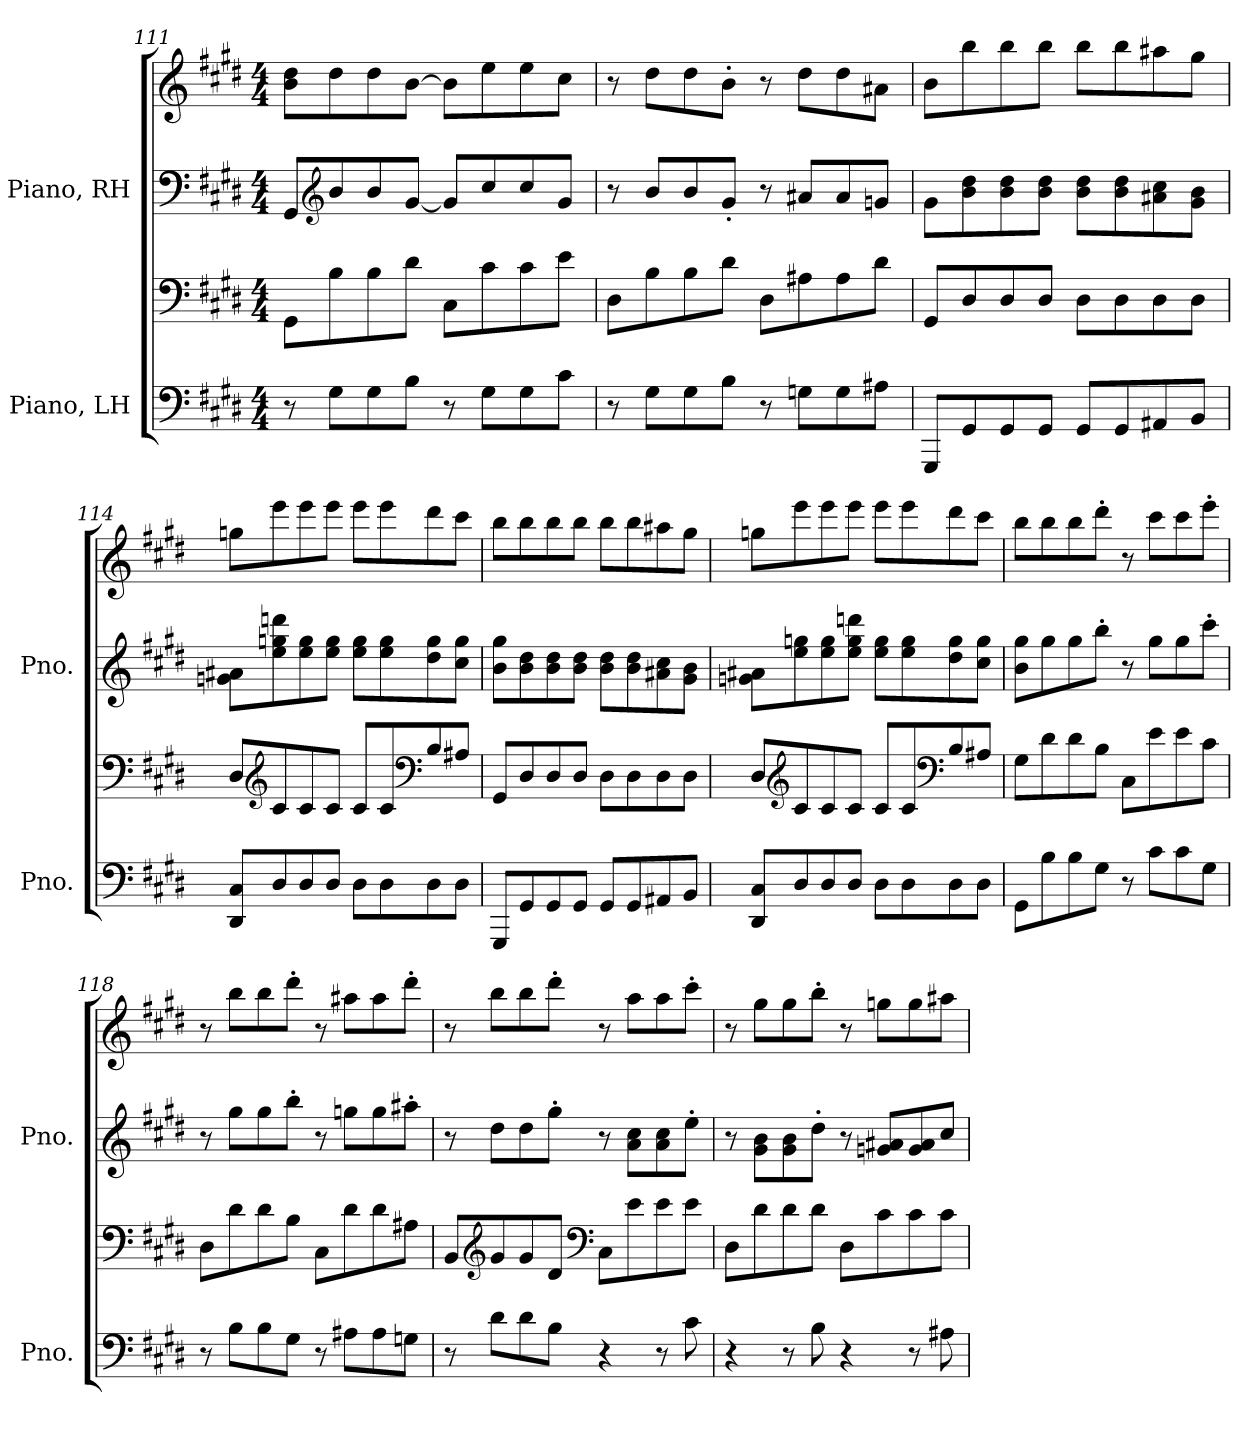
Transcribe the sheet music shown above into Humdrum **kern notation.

**kern	**kern	**kern	**kern
*part2	*part2	*part1	*part1
*staff4	*staff3	*staff2	*staff1
*I"Piano, LH	*	*I"Piano, RH	*
*I'Pno.	*	*I'Pno.	*
*clefF4	*clefF4	*clefF4	*clefG2
*k[f#c#g#d#]	*k[f#c#g#d#]	*k[f#c#g#d#]	*k[f#c#g#d#]
*M4/4	*M4/4	*M4/4	*M4/4
=111	=111	=111	=111
8r	8GG#\L	8GG#/L	8b\ 8dd#\L
*	*	*clefG2	*
8G#\L	8B\	8b/	8dd#\
8G#\	8B\	8b/	8dd#\
8B\J	8d#\J	[8g#/J	[8b\J
8r	8C#\L	8g#/L]	8b\L]
8G#\L	8c#\	8cc#/	8ee\
8G#\	8c#\	8cc#/	8ee\
8c#\J	8e\J	8g#/J	8cc#\J
=112	=112	=112	=112
8r	8D#\L	8r	8r
8G#\L	8B\	8b/L	8dd#\L
8G#\	8B\	8b/	8dd#\
8B\J	8d#\J	8g#'/J	8b'\J
8r	8D#\L	8r	8r
8Gn\L	8A#X\	8a#X/L	8dd#\L
8G\	8A#\	8a#/	8dd#\
8A#X\J	8d#\J	8gn/J	8a#X\J
!!LO:LB:g=z
=113	=113	=113	=113
8GGG#/L	8GG#/L	8g#\L	8b\L
8GG#/	8D#/	8b\ 8dd#\	8bb\
8GG#/	8D#/	8b\ 8dd#\	8bb\
8GG#/J	8D#/J	8b\ 8dd#\J	8bb\J
8GG#/L	8D#\L	8b\ 8dd#\L	8bb\L
8GG#/	8D#\	8b\ 8dd#\	8bb\
8AA#X/	8D#\	8a#X\ 8cc#\	8aa#X\
8BB/J	8D#\J	8g#\ 8b\J	8gg#\J
=114	=114	=114	=114
8DD#/ 8C#/L	8D#/L	8gn\ 8a#X\L	8ggn\L
*	*clefG2	*	*
8D#/	8c#/	8ee\ 8ggn\ 8dddn\	8eee\
8D#/	8c#/	8ee\ 8gg\	8eee\
8D#/J	8c#/J	8ee\ 8gg\J	8eee\J
8D#\L	8c#/L	8ee\ 8gg\L	8eee\L
8D#\	8c#/	8ee\ 8gg\	8eee\
*	*clefF4	*	*
8D#\	8B/	8dd#\ 8gg\	8ddd#\
8D#\J	8A#X/J	8cc#\ 8gg\J	8ccc#\J
=115	=115	=115	=115
8GGG#/L	8GG#/L	8b\ 8gg#\L	8bb\L
8GG#/	8D#/	8b\ 8dd#\	8bb\
8GG#/	8D#/	8b\ 8dd#\	8bb\
8GG#/J	8D#/J	8b\ 8dd#\J	8bb\J
8GG#/L	8D#\L	8b\ 8dd#\L	8bb\L
8GG#/	8D#\	8b\ 8dd#\	8bb\
8AA#X/	8D#\	8a#X\ 8cc#\	8aa#X\
8BB/J	8D#\J	8g#\ 8b\J	8gg#\J
!!LO:PB:g=z
=116	=116	=116	=116
8DD#/ 8C#/L	8D#/L	8gn\ 8a#X\L	8ggn\L
*	*clefG2	*	*
8D#/	8c#/	8ee\ 8ggn\	8eee\
8D#/	8c#/	8ee\ 8gg\	8eee\
8D#/J	8c#/J	8ee\ 8gg\ 8dddn\J	8eee\J
8D#\L	8c#/L	8ee\ 8gg\L	8eee\L
8D#\	8c#/	8ee\ 8gg\	8eee\
*	*clefF4	*	*
8D#\	8B/	8dd#\ 8gg\	8ddd#\
8D#\J	8A#X/J	8cc#\ 8gg\J	8ccc#\J
=117	=117	=117	=117
8GG#\L	8G#\L	8b\ 8gg#\L	8bb\L
8B\	8d#\	8gg#\	8bb\
8B\	8d#\	8gg#\	8bb\
8G#\J	8B\J	8bb'\J	8ddd#'\J
8r	8C#\L	8r	8r
8c#\L	8e\	8gg#\L	8ccc#\L
8c#\	8e\	8gg#\	8ccc#\
8G#\J	8c#\J	8ccc#'\J	8eee'\J
=118	=118	=118	=118
8r	8D#\L	8r	8r
8B\L	8d#\	8gg#\L	8bb\L
8B\	8d#\	8gg#\	8bb\
8G#\J	8B\J	8bb'\J	8ddd#'\J
8r	8C#\L	8r	8r
8A#X\L	8d#\	8ggn\L	8aa#X\L
8A#\	8d#\	8gg\	8aa#\
8Gn\J	8A#X\J	8aa#X'\J	8ddd#'\J
!!LO:LB:g=z
=119	=119	=119	=119
8r	8BB/L	8r	8r
*	*clefG2	*	*
8d#\L	8g#/	8dd#\L	8bb\L
8d#\	8g#/	8dd#\	8bb\
8B\J	8d#/J	8gg#'\J	8ddd#'\J
*	*clefF4	*	*
4r	8C#\L	8r	8r
.	8e\	8a\ 8cc#\L	8aa\L
8r	8e\	8a\ 8cc#\	8aa\
8c#\	8e\J	8ee'\J	8ccc#'\J
=120	=120	=120	=120
4r	8D#\L	8r	8r
.	8d#\	8g#\ 8b\L	8gg#\L
8r	8d#\	8g#\ 8b\	8gg#\
8B\	8d#\J	8dd#'\J	8bb'\J
4r	8D#\L	8r	8r
.	8c#\	8gn/ 8a#X/L	8ggn\L
8r	8c#\	8g/ 8a#/	8gg\
8A#X\	8c#\J	8cc#/J	8aa#X\J
=	=	=	=
*-	*-	*-	*-
